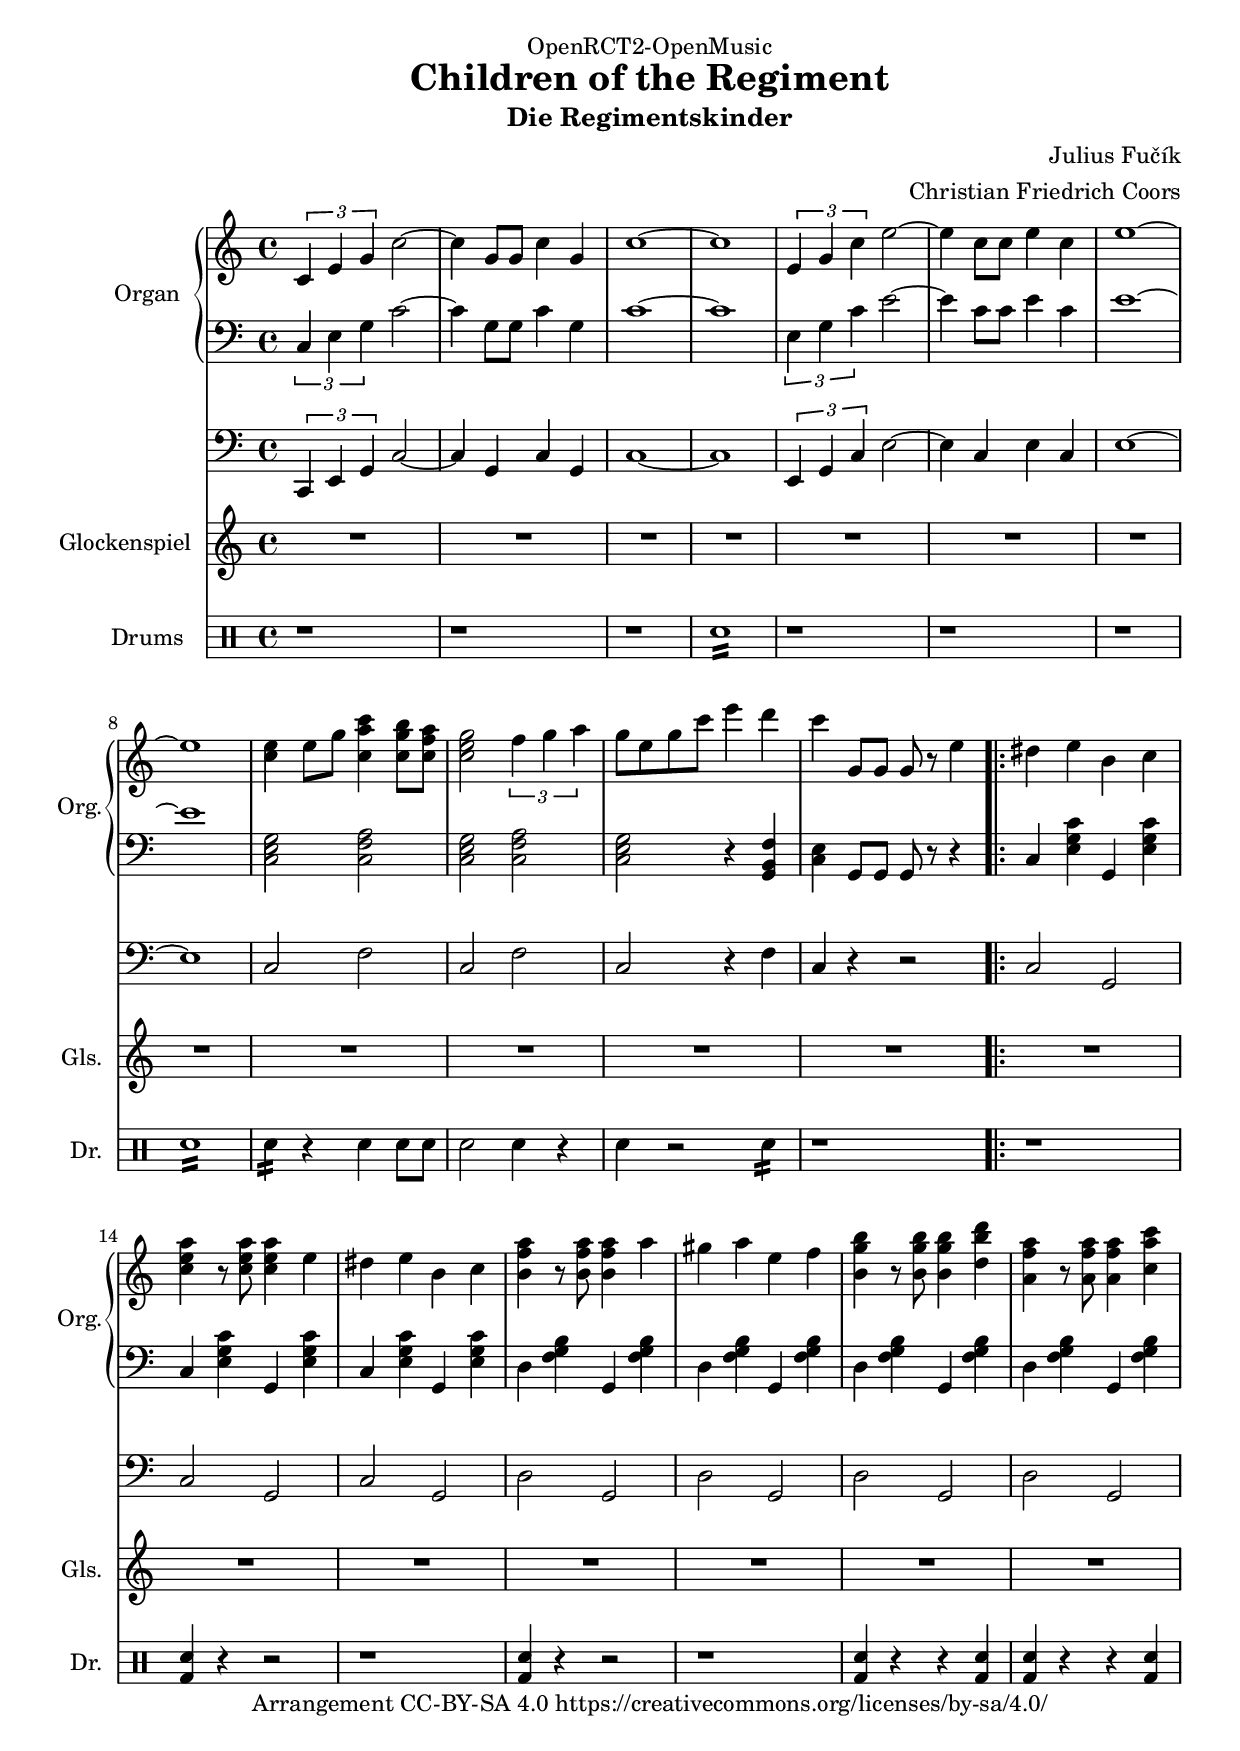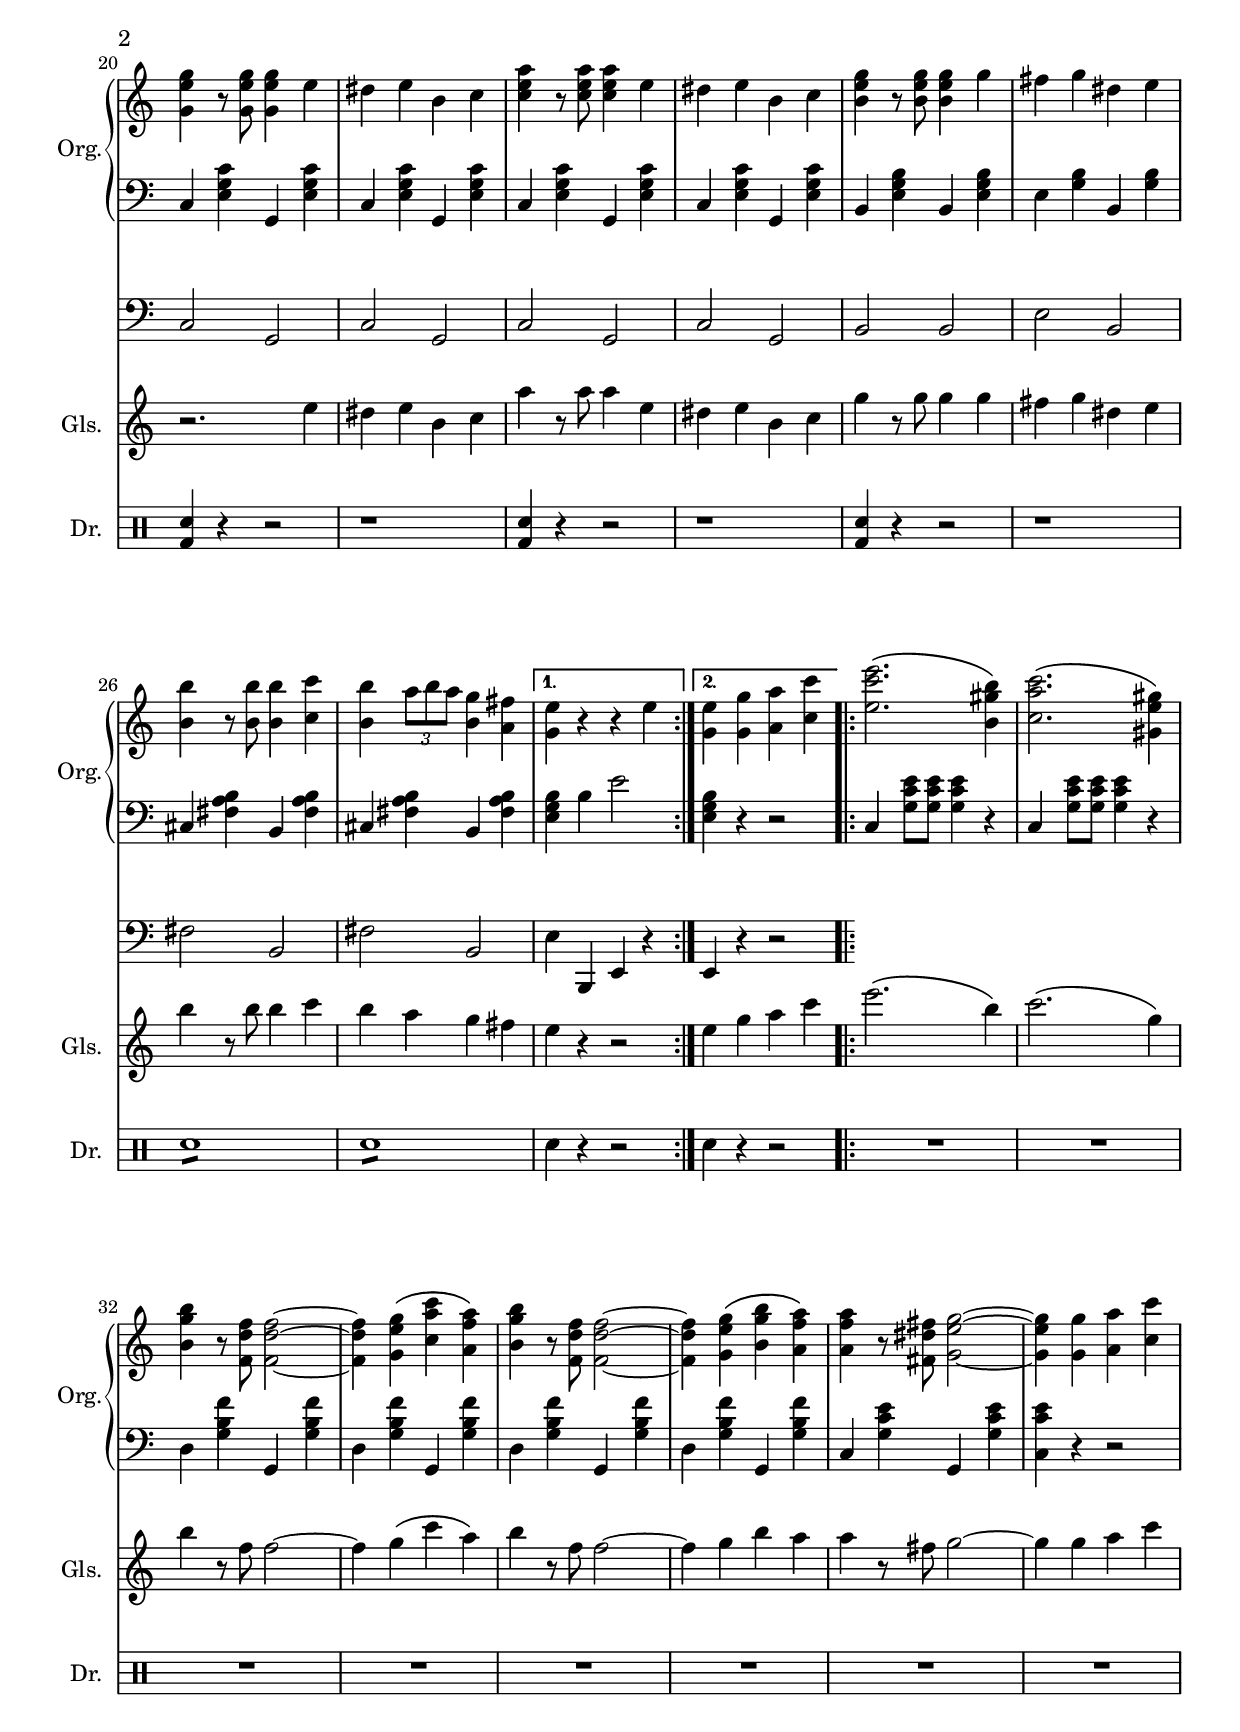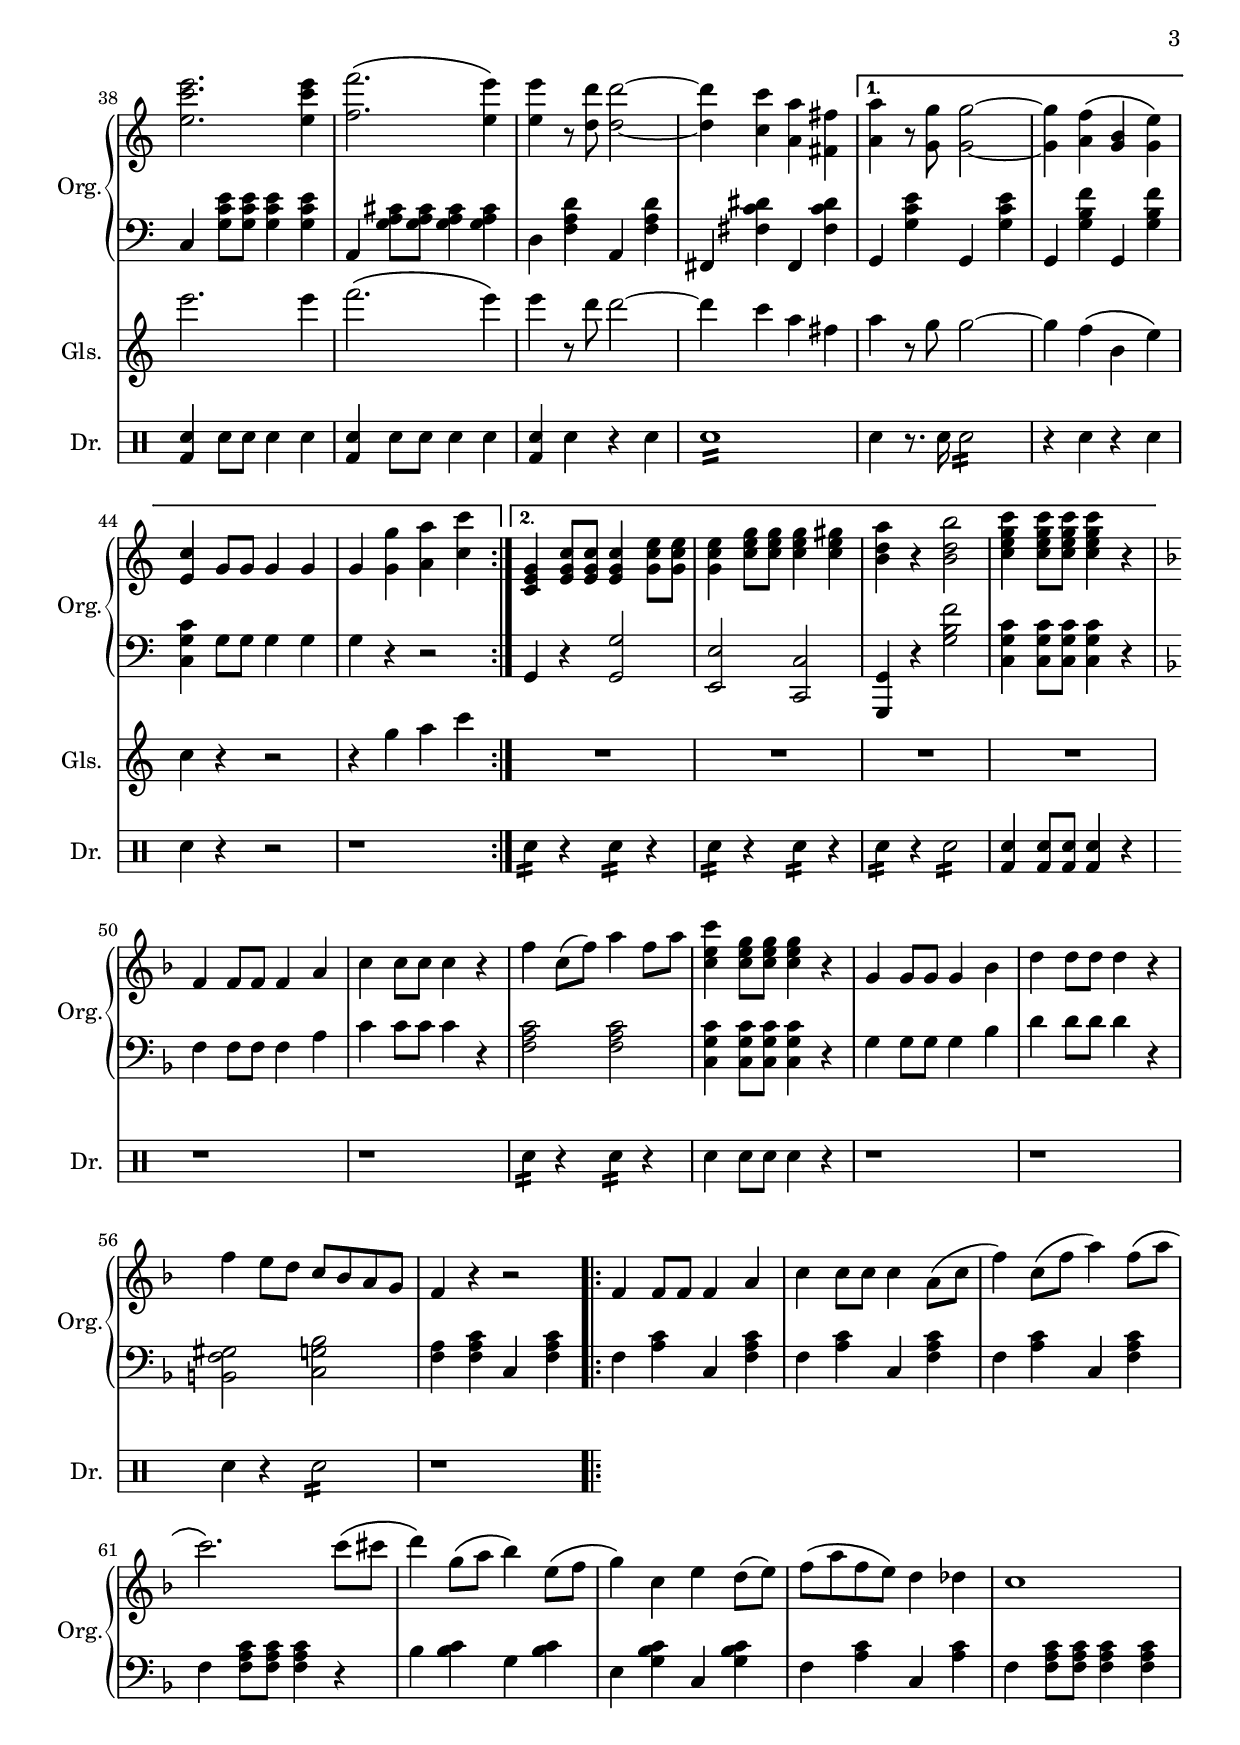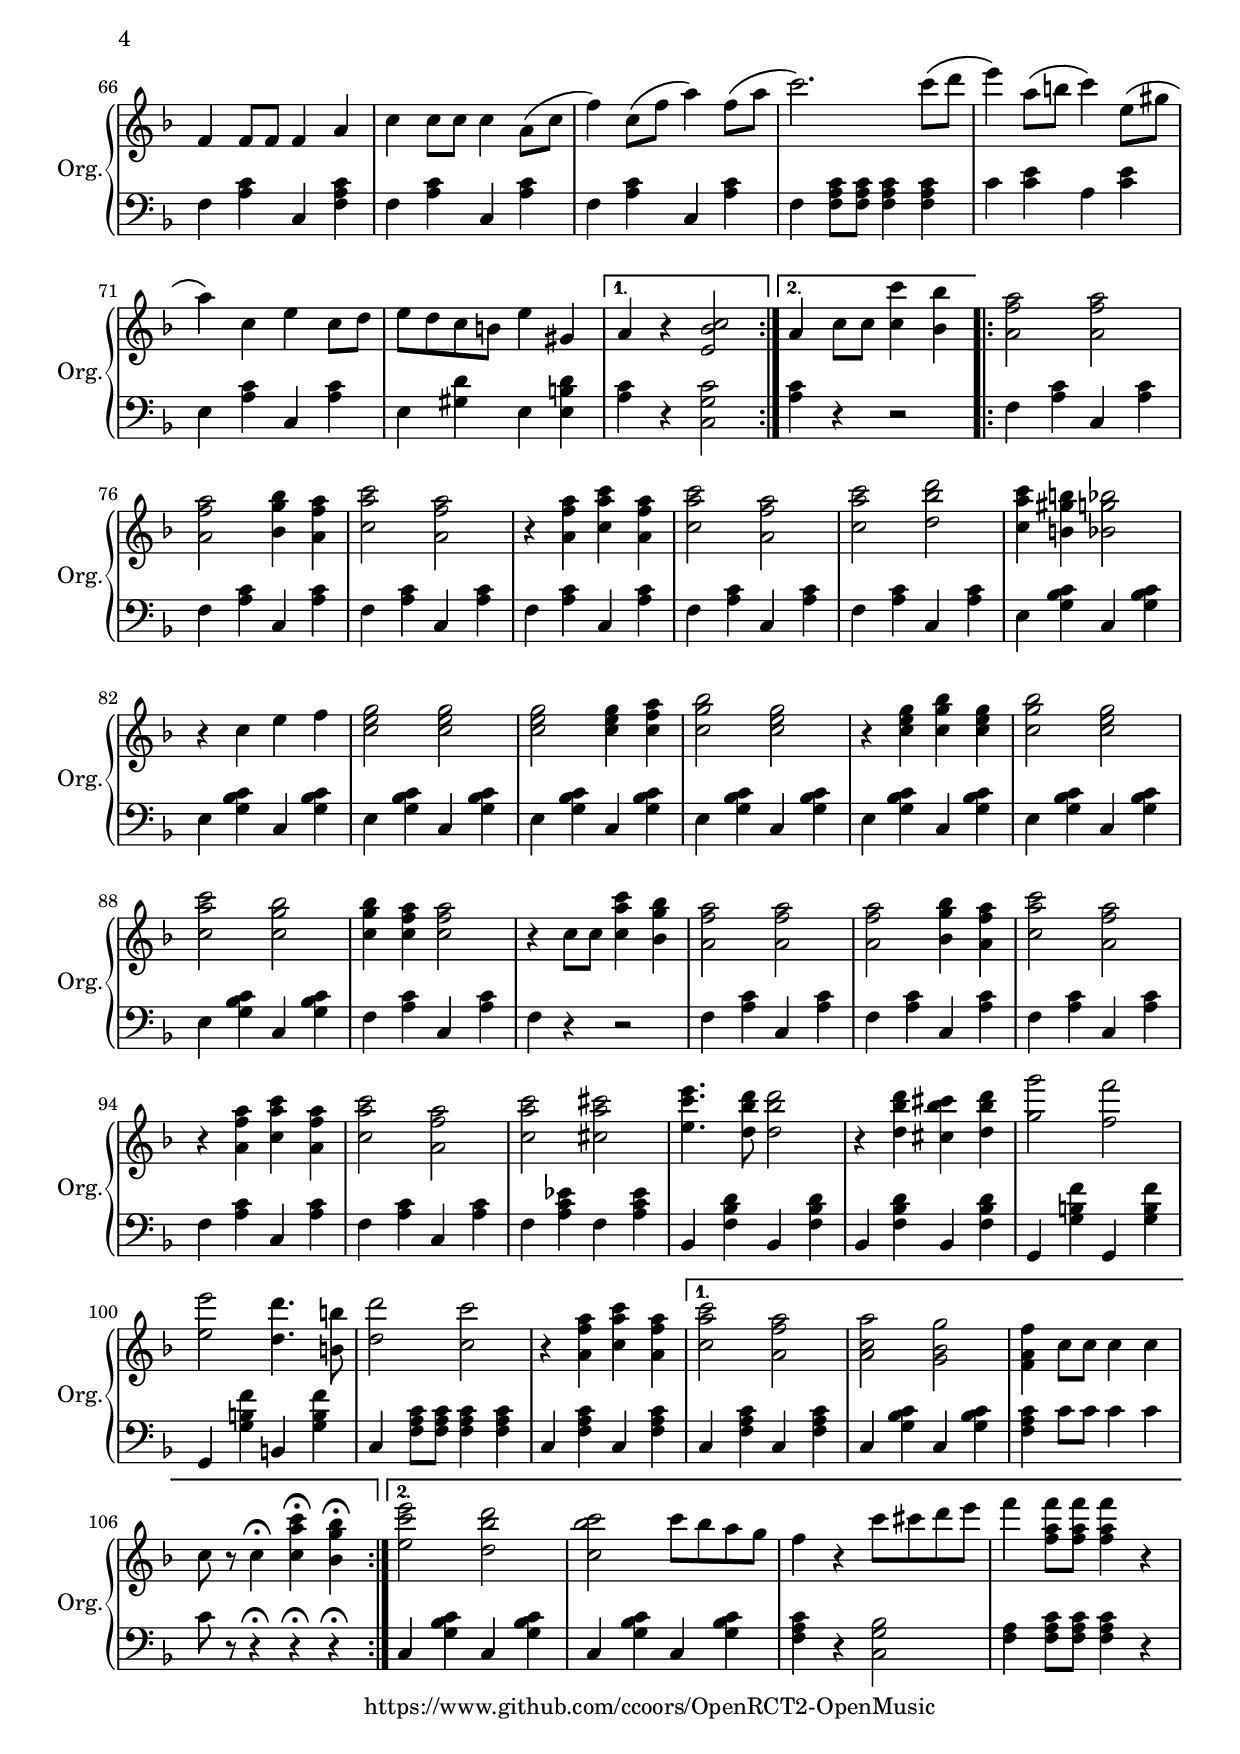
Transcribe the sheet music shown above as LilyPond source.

\version "2.18.2"
\include "articulate.ly"
#(define ac:normalFactor '(7 . 8))

% Based on http://imslp.org/wiki/File:PMLP278251-FUCIK_Regimentskinder_Marsch.pdf

\header {
  dedication = "OpenRCT2-OpenMusic"
  title = "Children of the Regiment"
  arranger = "Christian Friedrich Coors"
  subtitle = "Die Regimentskinder"
  composer = "Julius Fučík"
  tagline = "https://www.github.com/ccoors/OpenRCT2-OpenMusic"
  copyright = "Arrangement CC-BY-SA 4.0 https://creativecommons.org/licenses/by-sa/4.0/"
}

\paper {
  #(set-paper-size "a4")
  left-margin = 2\cm
}

global = {
  \key c \major
  \time 4/4
}

right = \relative c'' {
  \global
  \tuplet 3/2 { c, e g } c2~
  c4 g8 g c4 g
  c1 ~
  c

  \tuplet 3/2 { e,4 g c } e2 ~
  e4 c8 c e4 c
  e1 ~
  e

  <c e>4 e8 g <c, a' c>4 <c g' b>8 <c f a>
  <c e g>2 \tuplet 3/2 { f4 g a }
  g8 e g c e4 d
  c g,8 g g r e'4

  \repeat volta 2 {
    dis e b c
    <c e a> r8 <c e a> <c e a>4 e
    dis e b c
    <b f' a> r8 <b f' a> <b f' a>4 a'
    gis a e f
    
    <b, g' b> r8 <b g' b> <b g' b>4 <d b' d>
    <a f' a> r8 <a f' a> <a f' a>4 <c a' c>
    <g e' g> r8 <g e' g> <g e' g>4 e'
    dis e b c
    <c e a> r8 <c e a> <c e a>4 e
    dis e b c
    <b e g> r8 <b e g> <b e g>4 g'
    fis g dis e
    <b b'> r8 <b b'> <b b'>4 <c c'>
    <b b'> \tuplet 3/2 { a'8 b a } <b, g'>4 <a fis'>
  }
  \alternative {
    { <g e'> r r e' }
    { <g, e'> <g g'> <a a'> <c c'> }
  }

  \repeat volta 2 {
    <e c' e>2.\( <b gis' b>4\)
    <c a' c>2.\( <gis e' gis>4\)
    <b g' b>4 r8 <f d' f> <f d' f>2~
    <f d' f>4 <g e' g>\( <c a' c> <a f' a>\)
    <b g' b>4 r8 <f d' f> <f d' f>2~
    <f d' f>4 <g e' g>\( <b g' b> <a f' a>\)
    <a f' a> r8 <fis dis' fis> <g e' g>2~
    <g e' g>4 <g g'> <a a'> <c c'>
    <e c' e>2. <e c' e>4
    <f f'>2.\( <e e'>4\)
    <e e'> r8 <d d'> <d d'>2~
    <d d'>4 <c c'> <a a'> <fis fis'>
  }
  \alternative {
    {
      <a a'>4 r8 <g g'> <g g'>2~
      <g g'>4 <a f'>\( <g b> <g e'>\)
      <e c'> g8 g g4 g
      g <g g'> <a a'> <c c'>
    }
    {
      <c, e g>4 <e g c>8 <e g c> <e g c>4 <g c e>8 <g c e>
      <g c e>4 <c e g>8 <c e g> <c e g>4 <c e gis>
      <b d a'> r <b d b'>2
      <c e g c>4 <c e g c>8 <c e g c> <c e g c>4 r
    }
  }

  % Trio
  \key f \major
  f,4 f8 f f4 a
  c c8 c c4 r
  f c8\( f\) a4 f8 a
  <c, e c'>4 <c e g>8 <c e g> <c e g>4 r
  g4 g8 g g4 bes
  d d8 d d4 r
  f4 e8 d c bes a g
  f4 r r2

  \repeat volta 2 {
    f4 f8 f f4 a
    c c8 c c4 a8\( c
    f4\) c8\( f a4\) f8\( a
    c2.\) c8\( cis
    d4\) g,8\( a bes4\) e,8\( f
    g4\) c, e d8\( e\)
    f\( a f e\) d4 des
    c1
    f,4 f8 f f4 a
    c c8 c c4 a8\( c
    f4\) c8\( f a4\) f8\( a
    c2.\) c8\( d e4\)
    a,8\( b c4\) e,8\( gis
    a4\) c,4 e c8 d
    e d c b e4 gis,
  }
  \alternative {
    {
      a4 r <e bes' c>2
    }
    {
      a4 c8 c <c c'>4 <bes bes'>
    }
  }

  \repeat volta 2 {
    <a f' a>2 <a f' a>
    <a f' a> <bes g' bes>4 <a f' a>
    <c a' c>2 <a f' a>
    r4 <a f' a> <c a' c> <a f' a>
    <c a' c>2 <a f' a>
    <c a' c> <d bes' d>
    <c a' c>4 <b gis' b> <bes g' bes>2
    r4 c e f
    <c e g>2 <c e g>
    <c e g> <c e g>4 <c f a>
    <c g' bes>2 <c e g>
    r4 <c e g> <c g' bes> <c e g>
    <c g' bes>2 <c e g>
    <c a' c> <c g' bes>
    <c g' bes>4 <c f a> <c f a>2
    r4 c8 c <c a' c>4 <bes g' bes>
    <a f' a>2 <a f' a>
    <a f' a> <bes g' bes>4 <a f' a>
    <c a' c>2 <a f' a>
    r4 <a f' a> <c a' c> <a f' a>
    <c a' c>2 <a f' a>
    <c a' c> <cis a' cis>
    <e c' e>4. <d bes' d>8 <d bes' d>2
    r4 <d bes' d> <cis bes' cis> <d bes' d>
    <g g'>2 <f f'>
    <e e'> <d d'>4. <b b'>8
    <d d'>2 <c c'>
    r4 <a f' a> <c a' c> <a f' a>
  }
  \alternative {
    {
      <c a' c>2 <a f' a>
      <a c a'> <g bes g'>
      <f a f'>4 c'8 c c4 c
      c8 r c4\fermata <c a' c>\fermata <bes g' bes>\fermata
    }
    {
      <e c' e>2 <d bes' d>
      <c bes' c> c'8 bes a g
      f4 r c'8 cis d e
      f4 <f a, f>8 <f a, f><f a, f>4 r
    }
  }
}

left = \relative c' {
  \global
  \tuplet 3/2 { c,4 e g } c2~
  c4 g8 g c4 g
  c1 ~
  c

  \tuplet 3/2 { e,4 g c } e2 ~
  e4 c8 c e4 c
  e1 ~
  e

  <c, e g>2 <c f a>
  <c e g> <c f a>
  <c e g> r4 <g b f'>4
  <c e> g8 g g r r4

  \repeat volta 2 {
    c <e g c> g, <e' g c>
    c <e g c> g, <e' g c>
    c <e g c> g, <e' g c>
    d <f g b> g, <f' g b>
    d <f g b> g, <f' g b>
    d <f g b> g, <f' g b>
    d <f g b> g, <f' g b>
    c <e g c> g, <e' g c>
    c <e g c> g, <e' g c>
    c <e g c> g, <e' g c>
    c <e g c> g, <e' g c>
    b <e g b> b <e g b>
    e <g b> b, <g' b>
    cis, <fis a b> b, <fis' a b>
    cis <fis a b> b, <fis' a b>
  }
  \alternative {
    { <e g b> b' e2 }
    { <e, g b>4 r r2 }
  }

  \repeat volta 2 {
    c4 <g' c e>8 <g c e> <g c e>4 r
    c, <g' c e>8 <g c e> <g c e>4 r
    d <g b f'> g, <g' b f'>
    d <g b f'> g, <g' b f'>
    d <g b f'> g, <g' b f'>
    d <g b f'> g, <g' b f'>
    c, <g' c e> g, <g' c e>
    <c, c' e> r r2
    c4 <g' c e>8 <g c e> <g c e>4 <g c e>
    a, <g' a cis>8 <g a cis> <g a cis>4 <g a cis>
    d4 <f a d> a, <f' a d>
    fis, <fis' c' dis> fis, <fis'  c' dis>
  }
  \alternative {
    {
      g,4 <g' c e> g, <g' c e>
      g, <g' b f'> g, <g' b f'>
      <c, g' c> g'8 g g4 g
      g r r2
    }
    {
      g,4 r <g g'>2
      <e e'> <c c'>
      <g g'>4 r <g'' b f'>2
      <c, g' c>4 <c g' c>8 <c g' c> <c g' c>4 r
    }
  }

  % Trio
  \key f \major
  f4 f8 f f4 a
  c c8 c c4 r
  <c a f>2 <c a f>
  <c g c,>4 <c g c,>8 <c g c,> <c g c,>4 r
  g g8 g g4 bes
  d d8 d d4 r
  <gis, f b,>2 <bes g c,>
  <f a>4 <f a c> c <f a c>
  
  \repeat volta 2 {
    f4 <a c> c, <f a c>
    f <a c> c, <f a c>
    f <a c> c, <f a c>
    f <f a c>8 <f a c> <f a c>4 r
    bes <bes c> g <bes c>
    e, <g bes c> c, <g' bes c>
    f <a c> c, <a' c>
    f <f a c>8 <f a c> <f a c>4 <f a c>
    
    f4 <a c> c, <f a c>
    f <a c> c, <a' c>
    f <a c> c, <a' c>
    f <f a c>8 <f a c> <f a c>4 <f a c>
    c' <c e> a <c e>
    e, <a c> c, <a' c>
    e <gis d'> e <e b' d>
  }
  \alternative {
    {
      <a c>4 r <c, g' c>2
    }
    {
      <a' c>4 r r2
    }
  }

  \repeat volta 2 {
    f4 <a c> c, <a' c>
    f <a c> c, <a' c>
    f <a c> c, <a' c>
    f <a c> c, <a' c>
    f <a c> c, <a' c>
    f <a c> c, <a' c>
    e <g bes c> c, <g' bes c>
    e <g bes c> c, <g' bes c>
    e <g bes c> c, <g' bes c>
    e <g bes c> c, <g' bes c>
    e <g bes c> c, <g' bes c>
    e <g bes c> c, <g' bes c>
    e <g bes c> c, <g' bes c>
    e <g bes c> c, <g' bes c>
    f <a c> c, <a' c>
    f r r2
    f4 <a c> c, <a' c>
    f <a c> c, <a' c>
    f <a c> c, <a' c>
    f <a c> c, <a' c>
    f <a c> c, <a' c>
    f <a c es> f <a c es>
    bes, <f' bes d> bes, <f' bes d>
    bes, <f' bes d> bes, <f' bes d>
    g, <g' b f'> g, <g' b f'>
    g, <g' b f'> b, <g' b f'>
    c, <f a c>8 <f a c> <f a c>4 <f a c>
    c <f a c> c <f a c>
  }
  \alternative {
    {
      c <f a c> c <f a c>
      c <g' bes c> c, <g' bes c>
      <f a c> c'8 c c4 c
      c8 r r4\fermata r\fermata r\fermata
    }
    {
      c, <g' bes c> c, <g' bes c>
      c, <g' bes c> c, <g' bes c>
      <f a c> r <c g' bes>2
      <f a>4 <f a c>8 <f a c> <f a c>4 r
    }
  }
}

pedal = \relative c, {
  \global
  
  \tuplet 3/2 { c4 e g } c2~
  c4 g c g
  c1~
  c
  \tuplet 3/2 { e,4 g c } e2~
  e4 c e c
  e1~
  e
  c2 f
  c f
  c r4 f
  c r r2
  
  \repeat volta 2 {
    c2 g
    c g
    c g
    d' g,
    d' g,
    d' g,
    d' g,
    c g
    c g
    c g
    c g
    b b
    e b
    fis' b,
    fis' b,
  }
  \alternative {
    {
      e4 b, e r
    }
    {
      e4 r r2
    }
  }
}

glockenspiel = \relative c'' {
  R1*12
  \repeat volta 2 {
    R1*7
    r2. e4
    dis e b c
    a'4 r8 a a4 e
    dis e b c
    g'4 r8 g g4 g
    fis g dis e
    b' r8 b b4 c
    b a g fis
  }
  \alternative {
    {
      e4 r r2
    }
    {
      e4 g a c
    }
  }
  
  \repeat volta 2 {
    e2.\( b4\)
    c2.\( g4\)
    b r8 f f2~
    f4 g\( c a\)
    b r8 f f2~
    f4 g b a
    a r8 fis g2~
    g4 g a c
    e2. e4
    f2.\( e4\)
    e r8 d d2~
    d4 c a fis
  }
  \alternative {
    {
      a4 r8 g g2~
      g4 f\( b, e\)
      c r r2
      r4 g' a c
    }
    {
      R1*4
    }
  }
}

drum = \drummode {
  \global
  r1 r r
  \repeat tremolo 16 sna16
  r1 r r
  \repeat tremolo 16 sna16
  \repeat tremolo 4 sna16 r4 sna4 sna8 sna
  sna2 sna4 r4
  sna4 r2 \repeat tremolo 4 sna16
  r1
  
  \repeat volta 2 {
    r1
    <bd sna>4 r r2
    r1
    <bd sna>4 r r2
    r1
    <bd sna>4 r r <bd sna>
    <bd sna>4 r r <bd sna>
    <bd sna>4 r r2
    r1
    <bd sna>4 r r2
    r1
    <bd sna>4 r r2
    r1
    \repeat tremolo 8 sna8
    \repeat tremolo 8 sna8
  }
  \alternative {
    {
      sna4 r r2
    }
    {
      sna4 r r2
    }
  }
  
  \repeat volta 2 {
    R1*8
    <bd sna>4 sna8 sna sna4 sna
    <bd sna>4 sna8 sna sna4 sna
    <bd sna>4 sna r sna
    \repeat tremolo 16 sna16
  }
  \alternative {
    {
      sna4 r8. sna16 \repeat tremolo 8 sna16
      r4 sna r sna
      sna r r2
      r1
    }
    {
      \repeat tremolo 4 sna16 r4 \repeat tremolo 4 sna16 r4
      \repeat tremolo 4 sna16 r4 \repeat tremolo 4 sna16 r4
      \repeat tremolo 4 sna16 r4 \repeat tremolo 8 sna16
      <bd sna>4 <bd sna>8 <bd sna> <bd sna>4 r
    }
  }
  
  r1
  r
  \repeat tremolo 4 sna16 r4 \repeat tremolo 4 sna16 r4
  sna4 sna8 sna sna4 r
  r1
  r
  sna4 r \repeat tremolo 8 sna16
  r1
}

organPart = <<
  \new PianoStaff \with {
    instrumentName = "Organ"
    shortInstrumentName = "Org."
  } <<
    \new Staff = "right" \with {
      midiInstrument = "acoustic grand"
    } \right
    \new Staff = "left" \with {
      midiInstrument = "acoustic grand"
    } { \clef bass \left }
  >>
  \new Staff = "pedal" \with {
    midiInstrument = "acoustic grand"
  } { \clef bass \pedal }
>>

glockenspielPart = \new Staff \with {
  instrumentName = "Glockenspiel"
  shortInstrumentName = "Gls."
  midiInstrument = "glockenspiel"
} \glockenspiel

drumPart = \new DrumStaff \with {
  \consists "Instrument_name_engraver"
  instrumentName = "Drums"
  shortInstrumentName = "Dr."
} \drum

\score {
  <<
    \organPart
    \glockenspielPart
    \drumPart
  >>
  
  \layout { }
}

\score {
  \unfoldRepeats \articulate <<
    \organPart
    \glockenspielPart
    \drumPart
  >>
  \midi {
    \tempo 4=230
  }
}
